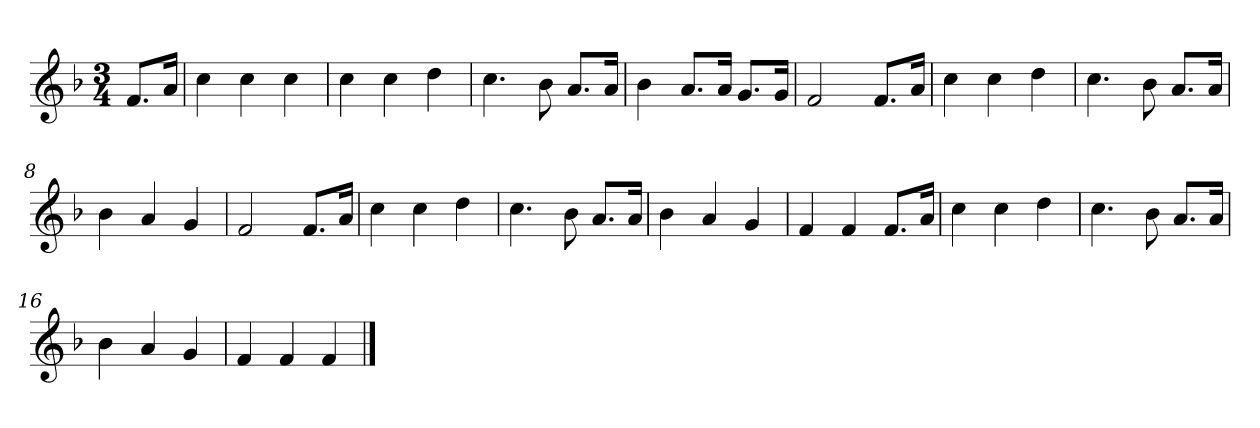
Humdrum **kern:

**kern
*part1
*staff1
*k[b-]
*M3/4
*MM120
=
8.fL
16aJk
=1
4cc
4cc
4cc
=2
4cc
4cc
4dd
=3
4.cc
8b-
8.aL
16aJk
=4
4b-
8.aL
16aJk
8.gL
16gJk
=5
2f
8.fL
16aJk
=6
4cc
4cc
4dd
=7
4.cc
8b-
8.aL
16aJk
=8
4b-
4a
4g
=9
2f
8.fL
16aJk
=10
4cc
4cc
4dd
=11
4.cc
8b-
8.aL
16aJk
=12
4b-
4a
4g
=13
4f
4f
8.fL
16aJk
=14
4cc
4cc
4dd
=15
4.cc
8b-
8.aL
16aJk
=16
4b-
4a
4g
=17
4f
4f
4f
==
*-
